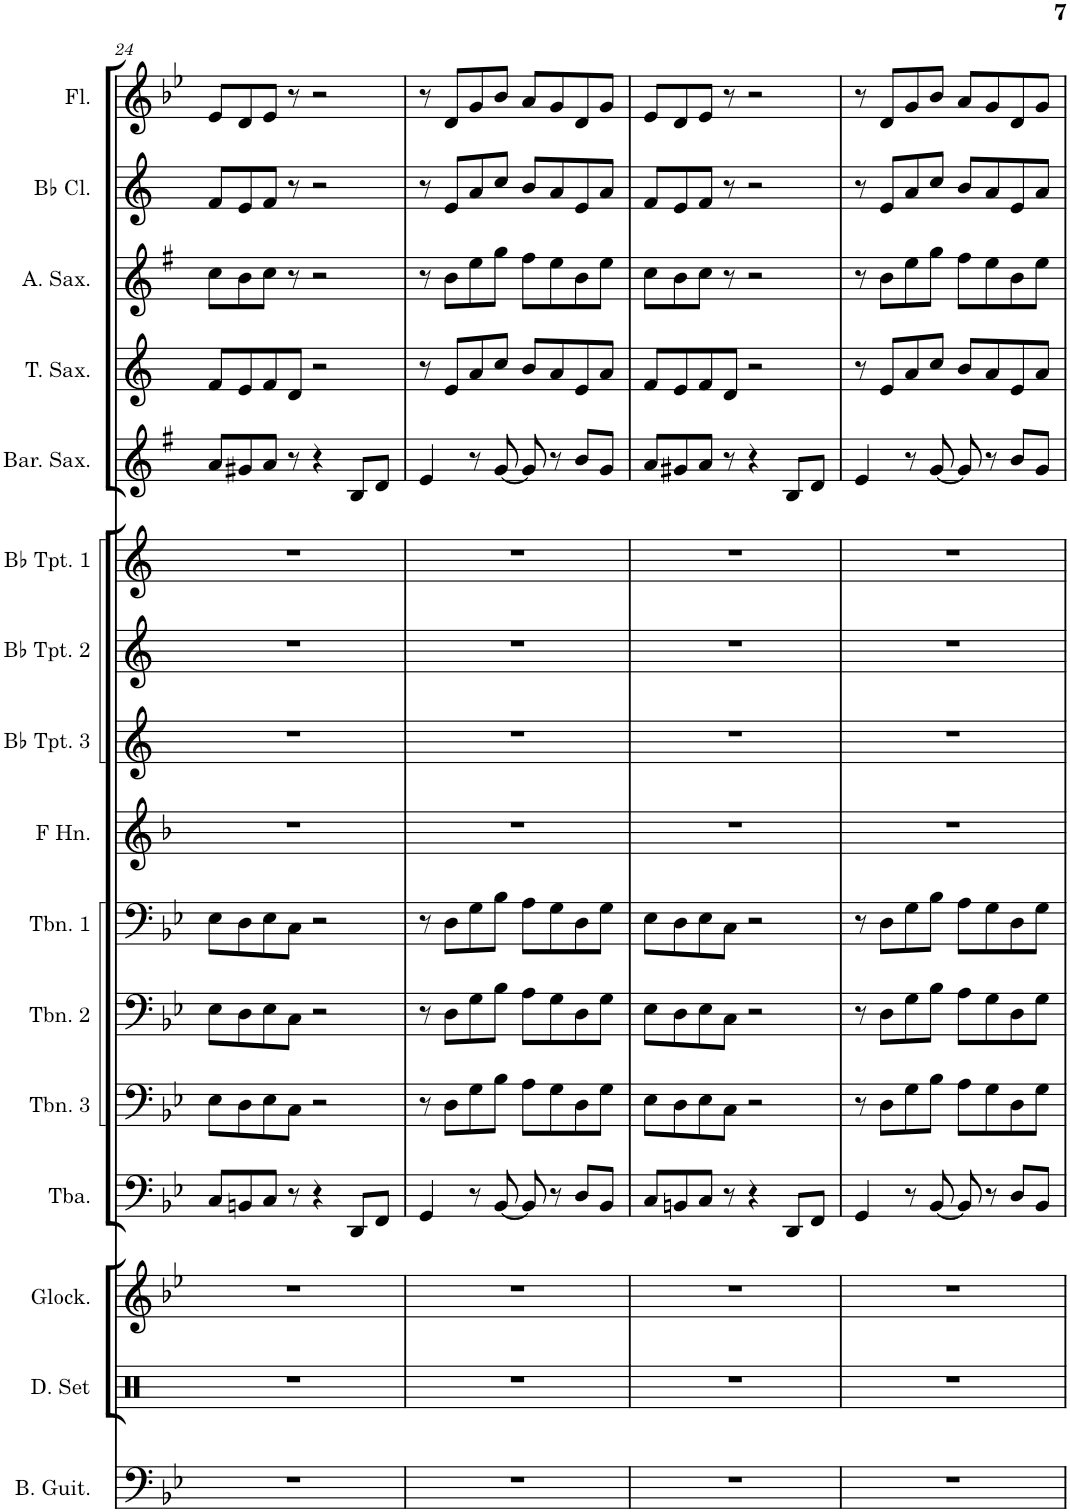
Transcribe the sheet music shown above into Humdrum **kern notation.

**kern	**kern	**kern	**kern	**kern	**kern	**kern	**kern	**kern	**kern	**kern	**kern	**kern	**kern	**kern	**kern
*part16	*part15	*part14	*part13	*part12	*part11	*part10	*part9	*part8	*part7	*part6	*part5	*part4	*part3	*part2	*part1
*staff16	*staff15	*staff14	*staff13	*staff12	*staff11	*staff10	*staff9	*staff8	*staff7	*staff6	*staff5	*staff4	*staff3	*staff2	*staff1
*I"Bass Guitar	*I"Drumset	*I"Glockenspiel	*I"Tuba	*I"Trombone 3	*I"Trombone 2	*I"Trombone 1	*I"Horn in F	*I"Bb Trumpet 3	*I"Bb Trumpet 2	*I"Bb Trumpet 1	*I"Baritone Saxophone	*I"Tenor Saxophone	*I"Alto Saxophone	*I"Bb Clarinet	*I"Flute
*I'B. Guit.	*I'D. Set	*I'Glock.	*I'Tba.	*I'Tbn. 3	*I'Tbn. 2	*I'Tbn. 1	*	*I'Bb Tpt. 3	*I'Bb Tpt. 2	*I'Bb Tpt. 1	*I'Bar. Sax.	*I'T. Sax.	*I'A. Sax.	*I'Bb Cl.	*I'Fl.
!!LO:PB:g=z
*clefF4	*clefX	*clefG2	*clefF4	*clefF4	*clefF4	*clefF4	*clefG2	*clefG2	*clefG2	*clefG2	*clefG2	*clefG2	*clefG2	*clefG2	*clefG2
*Trd7c12	*	*Trd-14c-24	*	*	*	*	*Trd4c7	*Trd1c2	*Trd1c2	*Trd1c2	*Trd12c21	*Trd8c14	*Trd5c9	*Trd1c2	*
*k[b-e-]	*k[]	*k[b-e-]	*k[b-e-]	*k[b-e-]	*k[b-e-]	*k[b-e-]	*k[b-]	*k[]	*k[]	*k[]	*k[f#]	*k[]	*k[f#]	*k[]	*k[b-e-]
*M4/4	*M4/4	*M4/4	*M4/4	*M4/4	*M4/4	*M4/4	*M4/4	*M4/4	*M4/4	*M4/4	*M4/4	*M4/4	*M4/4	*M4/4	*M4/4
=24	=24	=24	=24	=24	=24	=24	=24	=24	=24	=24	=24	=24	=24	=24	=24
1r	1r	1r	8C/L	8E-\L	8E-\L	8E-\L	1r	1r	1r	1r	8a/L	8f/L	8cc\L	8f/L	8e-/L
.	.	.	8BBn/	8D\	8D\	8D\	.	.	.	.	8g#X/	8e/	8b\	8e/	8d/
.	.	.	8C/J	8E-\	8E-\	8E-\	.	.	.	.	8a/J	8f/	8cc\J	8f/J	8e-/J
.	.	.	8r	8C\J	8C\J	8C\J	.	.	.	.	8r	8d/J	8r	8r	8r
.	.	.	4r	2r	2r	2r	.	.	.	.	4r	2r	2r	2r	2r
.	.	.	8DD/L	.	.	.	.	.	.	.	8B/L	.	.	.	.
.	.	.	8FF/J	.	.	.	.	.	.	.	8d/J	.	.	.	.
=25	=25	=25	=25	=25	=25	=25	=25	=25	=25	=25	=25	=25	=25	=25	=25
1r	1r	1r	4GG/	8r	8r	8r	1r	1r	1r	1r	4e/	8r	8r	8r	8r
.	.	.	.	8D\L	8D\L	8D\L	.	.	.	.	.	8e/L	8b\L	8e/L	8d/L
.	.	.	8r	8G\	8G\	8G\	.	.	.	.	8r	8a/	8ee\	8a/	8g/
.	.	.	[8BB-/	8B-\J	8B-\J	8B-\J	.	.	.	.	[8g/	8cc/J	8gg\J	8cc/J	8b-/J
.	.	.	8BB-/]	8A\L	8A\L	8A\L	.	.	.	.	8g/]	8b/L	8ff#\L	8b/L	8a/L
.	.	.	8r	8G\	8G\	8G\	.	.	.	.	8r	8a/	8ee\	8a/	8g/
.	.	.	8D/L	8D\	8D\	8D\	.	.	.	.	8b/L	8e/	8b\	8e/	8d/
.	.	.	8BB-/J	8G\J	8G\J	8G\J	.	.	.	.	8g/J	8a/J	8ee\J	8a/J	8g/J
=26	=26	=26	=26	=26	=26	=26	=26	=26	=26	=26	=26	=26	=26	=26	=26
1r	1r	1r	8C/L	8E-\L	8E-\L	8E-\L	1r	1r	1r	1r	8a/L	8f/L	8cc\L	8f/L	8e-/L
.	.	.	8BBn/	8D\	8D\	8D\	.	.	.	.	8g#X/	8e/	8b\	8e/	8d/
.	.	.	8C/J	8E-\	8E-\	8E-\	.	.	.	.	8a/J	8f/	8cc\J	8f/J	8e-/J
.	.	.	8r	8C\J	8C\J	8C\J	.	.	.	.	8r	8d/J	8r	8r	8r
.	.	.	4r	2r	2r	2r	.	.	.	.	4r	2r	2r	2r	2r
.	.	.	8DD/L	.	.	.	.	.	.	.	8B/L	.	.	.	.
.	.	.	8FF/J	.	.	.	.	.	.	.	8d/J	.	.	.	.
=27	=27	=27	=27	=27	=27	=27	=27	=27	=27	=27	=27	=27	=27	=27	=27
1r	1r	1r	4GG/	8r	8r	8r	1r	1r	1r	1r	4e/	8r	8r	8r	8r
.	.	.	.	8D\L	8D\L	8D\L	.	.	.	.	.	8e/L	8b\L	8e/L	8d/L
.	.	.	8r	8G\	8G\	8G\	.	.	.	.	8r	8a/	8ee\	8a/	8g/
.	.	.	[8BB-/	8B-\J	8B-\J	8B-\J	.	.	.	.	[8g/	8cc/J	8gg\J	8cc/J	8b-/J
.	.	.	8BB-/]	8A\L	8A\L	8A\L	.	.	.	.	8g/]	8b/L	8ff#\L	8b/L	8a/L
.	.	.	8r	8G\	8G\	8G\	.	.	.	.	8r	8a/	8ee\	8a/	8g/
.	.	.	8D/L	8D\	8D\	8D\	.	.	.	.	8b/L	8e/	8b\	8e/	8d/
.	.	.	8BB-/J	8G\J	8G\J	8G\J	.	.	.	.	8g/J	8a/J	8ee\J	8a/J	8g/J
=	=	=	=	=	=	=	=	=	=	=	=	=	=	=	=
*-	*-	*-	*-	*-	*-	*-	*-	*-	*-	*-	*-	*-	*-	*-	*-
